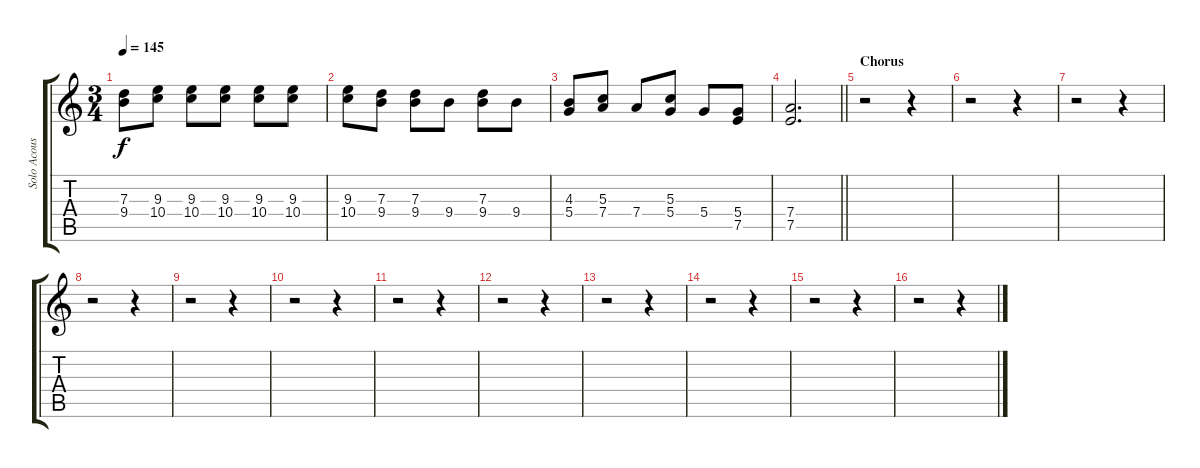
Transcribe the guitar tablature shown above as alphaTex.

\track ("Solo Acoustic Guitar" "Solo Acous") {instrument acousticguitarsteel}
\staff {score tabs}
\tuning (E4 B3 G3 D3 A2 E2) {hide}
\ts (3 4)
\tempo 145
\clef g2
\ks c
(7.3 9.4).8{dy f} (9.3 10.4).8 (9.3 10.4).8 (9.3 10.4).8 (9.3 10.4).8 (9.3 10.4).8 |
(9.3 10.4).8 (7.3 9.4).8 (7.3 9.4).8 9.4.8 (7.3 9.4).8 9.4.8 |
(4.3 5.4).8 (5.3 7.4).8 7.4.8 (5.3 5.4).8 5.4.8 (5.4 7.5).8 |
\barLineRight lightlight
(7.4 7.5).2{d} |
\section ("" "Chorus")
r.2 r.4 |
r.2 r.4 |
r.2 r.4 |
r.2 r.4 |
r.2 r.4 |
r.2 r.4 |
r.2 r.4 |
r.2 r.4 |
r.2 r.4 |
r.2 r.4 |
r.2 r.4 |
r.2 r.4
